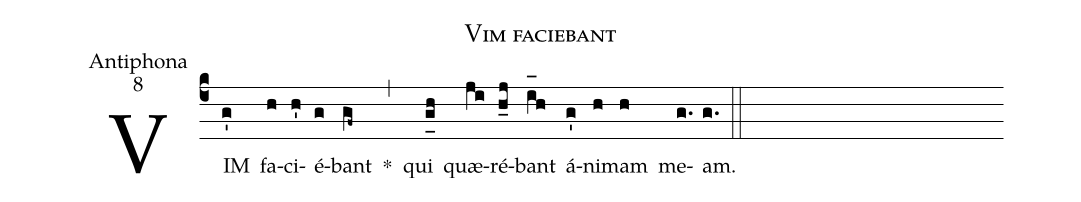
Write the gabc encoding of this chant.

name:Vim faciebant;
office-part:Antiphona;
mode:8;
%%
(c4) VIM(g') fa(h)ci(h')é(g)bant(gf~) *(,) qui(g_[uh:l]h) quæ(ji)ré(h_j)bant(i_[oh:h]h) á(g')ni(h)mam(h) me(g.)am.(g.) (::)
